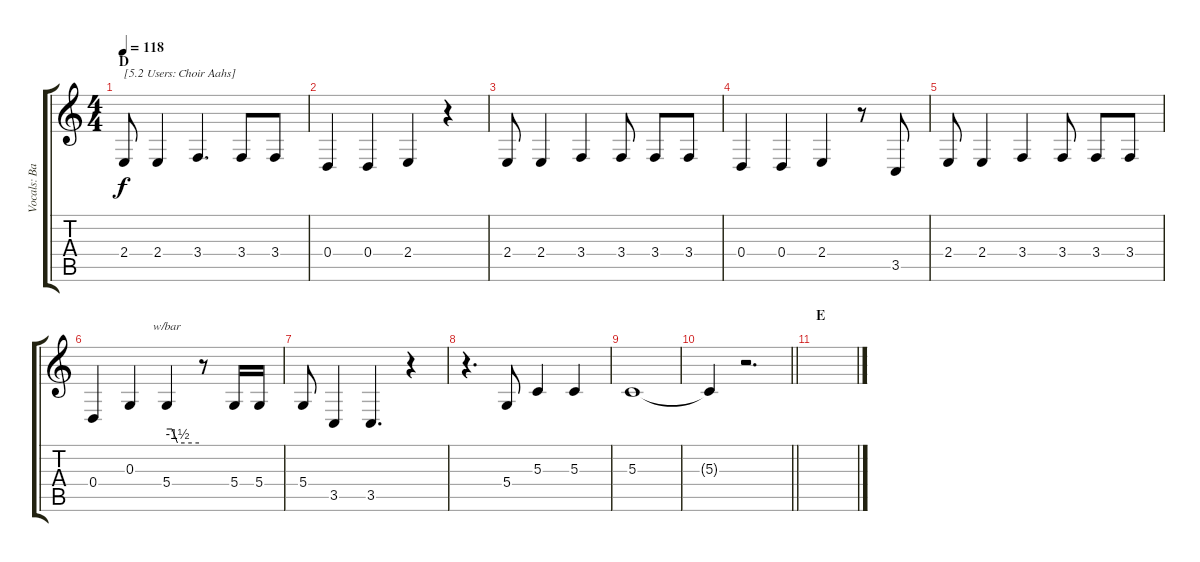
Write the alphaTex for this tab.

\track ("Vocals: Band" "Vocals: Ba") {instrument choiraahs}
\staff {score tabs}
\tuning (E4 B3 G3 D3 A2 E2) {hide}
\ts (4 4)
\section ("" "D")
\tempo 118
\clef g2
\ks c
2.4.8{txt "[5.2 Users: Choir Aahs]" dy f} 2.4.4 3.4.4{d} 3.4.8 3.4.8 |
0.4.4 0.4.4 2.4.4 r.4 |
2.4.8 2.4.4 3.4.4 3.4.8 3.4.8 3.4.8 |
0.4.4 0.4.4 2.4.4 r.8 3.5.8 |
2.4.8 2.4.4 3.4.4 3.4.8 3.4.8 3.4.8 |
0.4.4 0.3.4 5.4.4{tbe (custom default 0 0 10 0 20 -6 60 -6)} r.8 5.4.16 5.4.16 |
5.4.8 3.5.4 3.5.4{d} r.4 |
r.4{d} 5.4.8 5.3.4 5.3.4 |
5.3.1 |
\barLineRight lightlight
5.3{t}.4 r.2{d} |
\section ("" "E")
